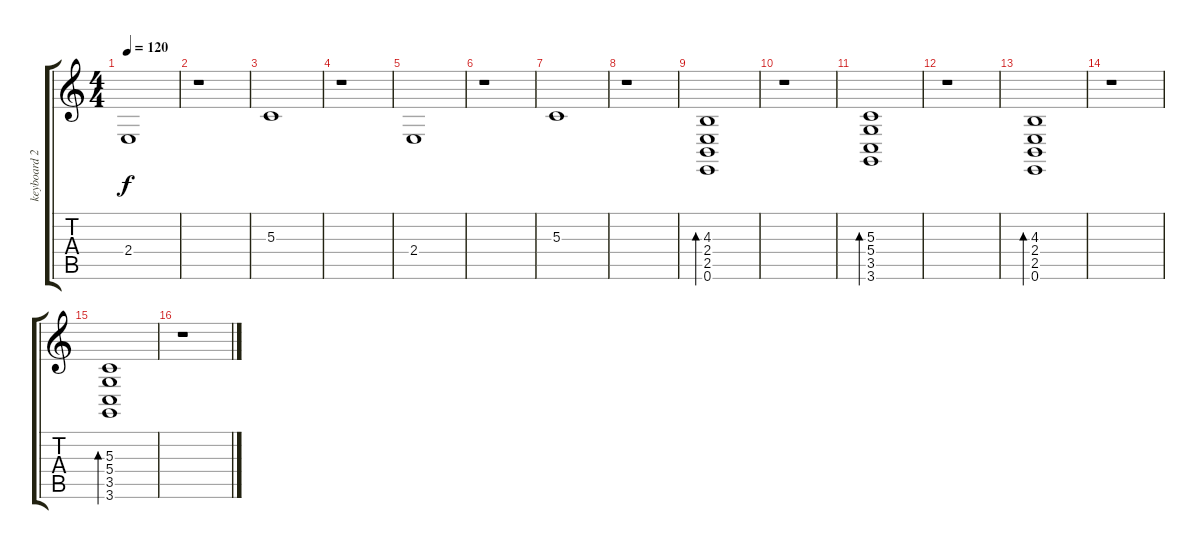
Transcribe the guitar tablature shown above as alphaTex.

\track ("keyboard 2" "keyboard 2") {instrument musicbox}
\staff {score tabs}
\tuning (E4 B3 G3 D3 A2 E2) {hide}
\ts (4 4)
\tempo 120
\clef g2
\ks c
2.4.1{dy f instrument musicbox} |
r.1 |
5.3.1 |
r.1 |
2.4.1 |
r.1 |
5.3.1 |
r.1 |
(4.3 2.4 2.5 0.6).1{bd 480} |
r.1 |
(5.3 5.4 3.5 3.6).1{bd 480} |
r.1 |
(4.3 2.4 2.5 0.6).1{bd 480} |
r.1 |
(5.3 5.4 3.5 3.6).1{bd 480} |
r.1
